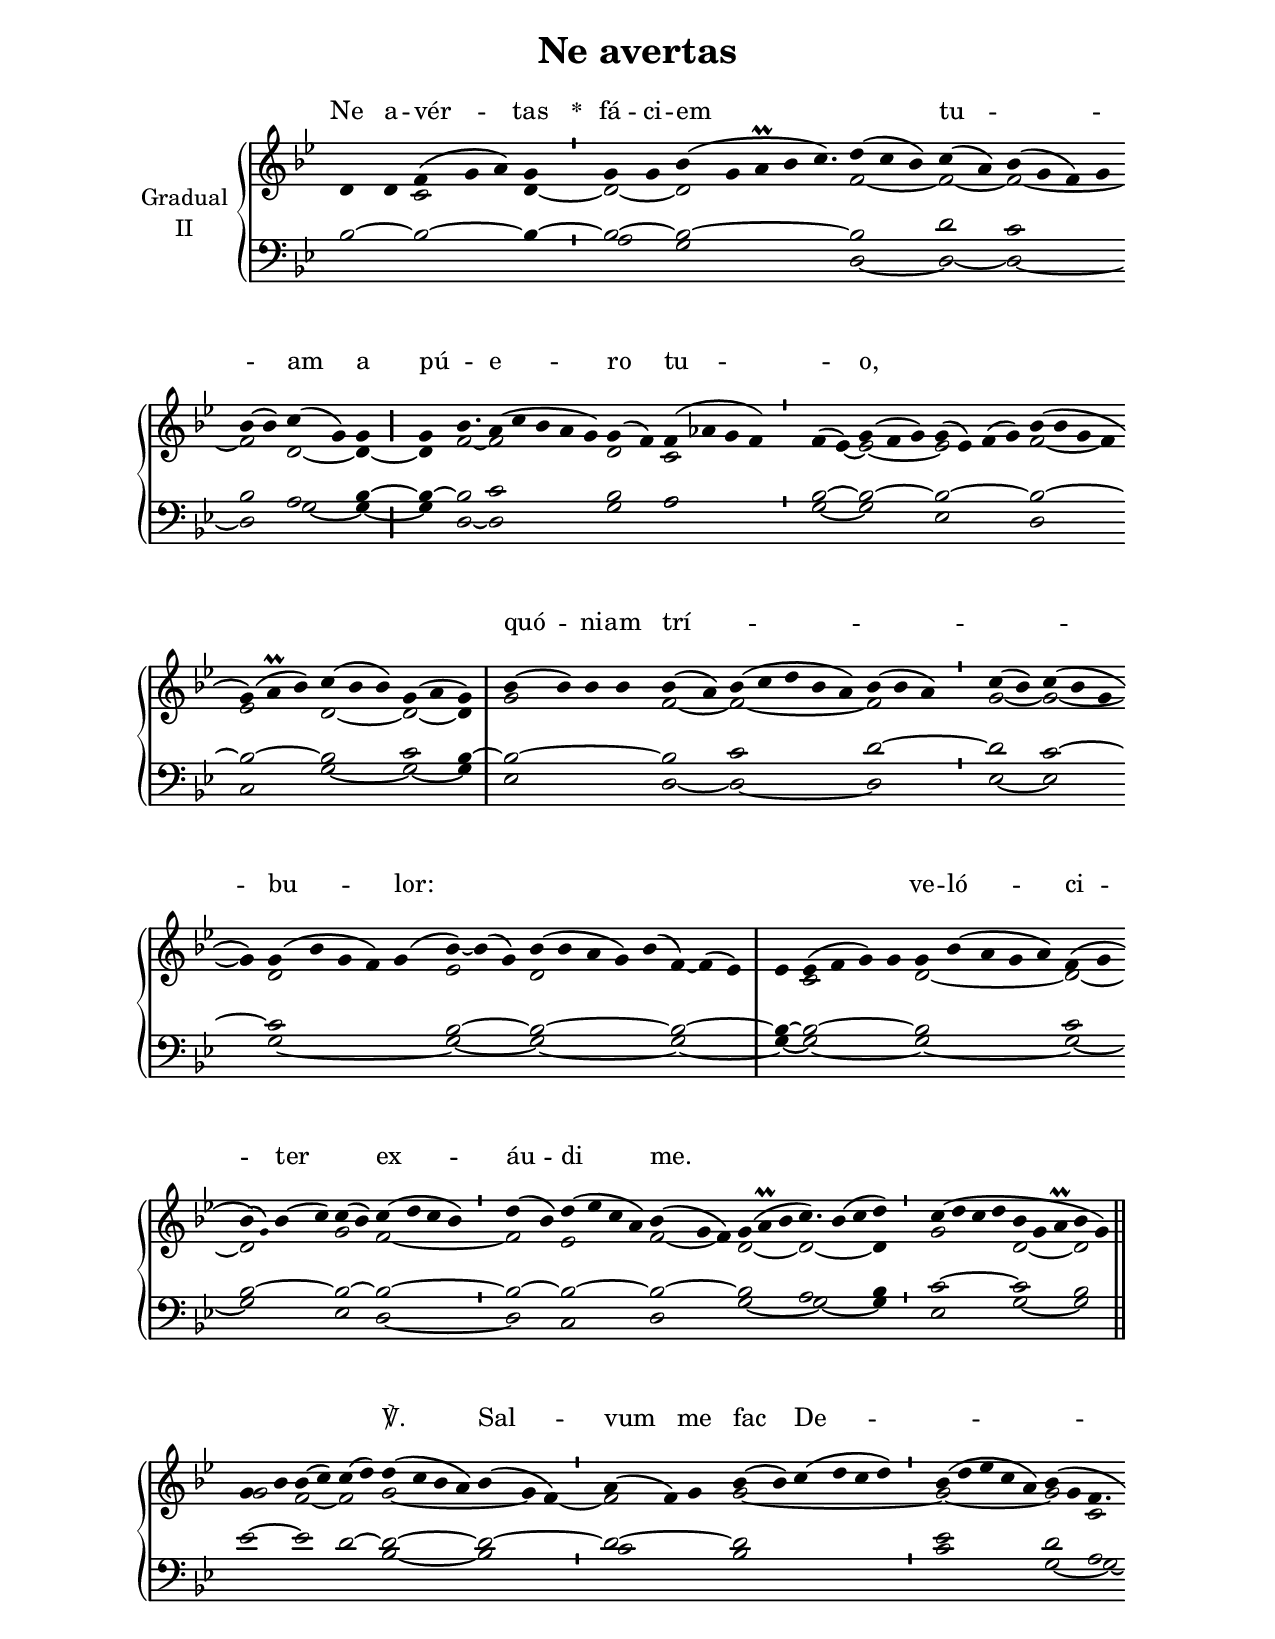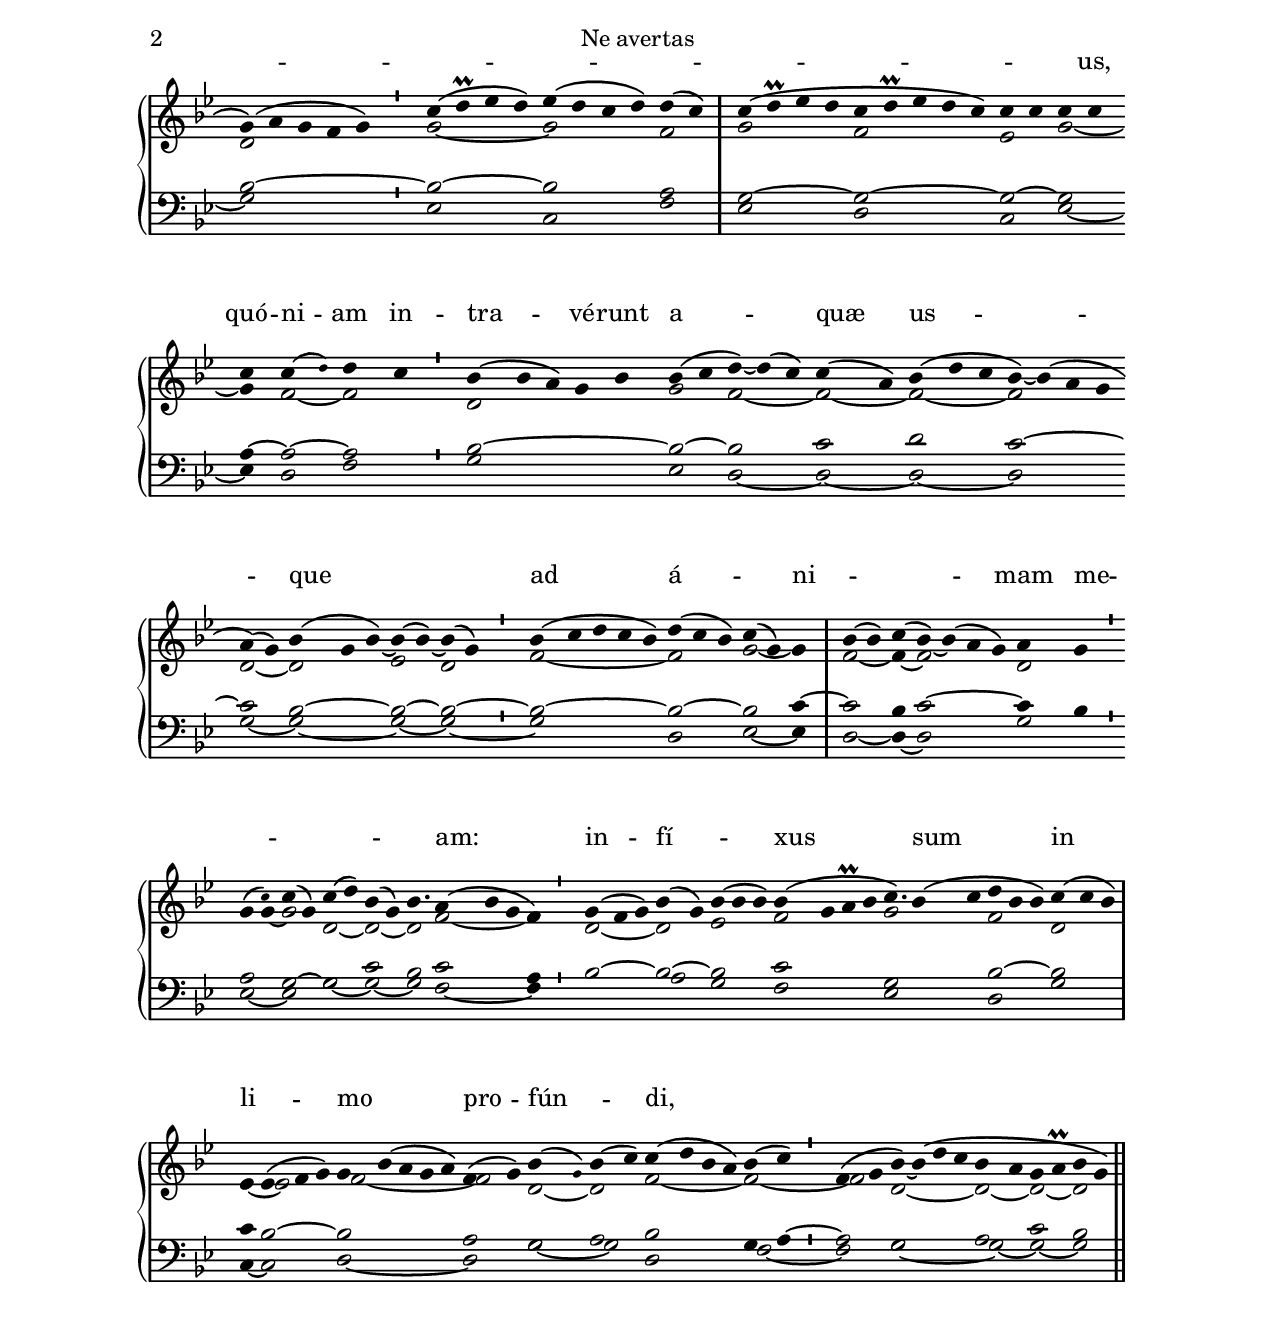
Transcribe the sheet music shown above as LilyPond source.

\version "2.18"
\include "gregorian.ly"
\include "noh2.ily"


%Page reference: page i.336
%(volume.page)

global = {
 \key g \minor
 \cadenzaOn 
}

\header {
  title = \markup \center-column {"Ne avertas" \vspace #1 }
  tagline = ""
  composer = ""
}

\paper {
 #(include-special-characters)
  oddHeaderMarkup = \markup \fill-line {
    \line {}
    \center-column {
      \on-the-fly #first-page     " "
      \on-the-fly #not-first-page "Ne avertas"
    }
    \line { \on-the-fly #print-page-number-check-first \fromproperty #'page:page-number-string }
  }
  evenHeaderMarkup = \markup \fill-line {
    \line { \on-the-fly #print-page-number-check-first \fromproperty #'page:page-number-string }
    \center-column { "Ne avertas" }
    \line {}
  }
}

chantText = \lyricmode {
Ne a -- vér -- tas 
\set stanza = " * " fá -- ci -- em _ tu -- _ _ _ am 
a pú -- _ e -- ro tu -- _ o, _ _ _ _ _ 
quó -- ni -- am trí -- _ _ _ _ bu -- lor: _ _ _ _ _ 
ve -- ló -- ci -- ter _ ex -- áu -- di me. _ _ _ _ _ _ _ ℣. 
Sal -- vum me fac De -- _ _ _ _ _ _ _ _ _ us, 
quó -- ni -- am in -- tra -- vé -- runt a -- quæ us -- que ad á -- _ ni -- _ _ mam me -- _ _ _ _ _ am: 
in -- fí -- _ xus sum in li -- _ mo _ pro -- fún -- _ di, _ _ 
et non est _ 
\set stanza = " * " sub -- stán -- ti -- a. _ _ _ }

chantMusic = {
\tieDown   d'4 d'4 f'4 ( g'4 a'4) g'4 \divisioMinima
 g'4 g'4 bes'4 ( g'4 a'\prall bes'4 c''4.) d''4 ( c''4 bes'4) c''4 ( a'4) bes'4 ( g'4 f'4) g'4 \forceBreak
 bes'4 ( bes'4) c''4 ( g'4) g'4 \divisioMaior
 g'4 bes'4. a'4 ( c''4 bes'4 a'4 g'4) g'4 ( f'4)  f'4 ( aes'4 g'4 f'4) \divisioMinima
 f'4 ( ees'4) g'4 ( f'4 g'4) g'4 ( ees'4) f'4 ( g'4) bes'4 ( bes'4 g'4 f'4 \forceBreak
) g'4 ( a'\prall bes'4) c''4 ( bes'4 bes'4) g'4 ( a'4 g'4) \divisioMaxima
 bes'4 ( bes'4) bes'4 bes'4 bes'4 ( a'4) bes'4 ( c''4 d''4 bes'4 a'4) bes'4 ( bes'4 a'4) \divisioMinima
 c''4 ( bes'4) c''4 ( bes'4 g'4 \forceBreak
) g'4 g'4 ( bes'4 g'4 f'4) g'4 ( bes'4) ~ bes'4 ( g'4) bes'4 ( bes'4 a'4 g'4) bes'4 ( f'4) ~ f'4 ( ees'4) \divisioMaxima
 ees'4 ees'4 ( f'4 g'4) g'4 g'4 bes'4 ( a'4 g'4 a'4) f'4 ( g'4 \forceBreak
) bes'4 ( \once \tweak #'font-size #-4 g' ) bes'4 ( c''4) c''4 ( bes'4) c''4 ( d''4 c''4 bes'4) \divisioMinima
 d''4 ( bes'4) d''4 ( ees''4 c''4 a'4) bes'4 ( g'4 f'4) g'4 ( a'\prall bes'4 c''4.) bes'4 ( c''4 d''4) \divisioMinima
 c''4 ( d''4 c''4 d''4 bes'4 g'4 a'\prall bes'4 g'4) \finalis \forceBreak

 g'4 bes'4 bes'4 ( c''4) c''4 ( d''4) d''4 ( c''4 bes'4 a'4) bes'4 ( g'4 f'4) \divisioMinima
 a'4 ( f'4) g'4 bes'4 ( bes'4) c''4 ( d''4 c''4 d''4) \divisioMinima
 bes'4 ( d''4 ees''4 c''4 a'4) bes'4 ( g'4 f'4. \forceBreak
) g'4 ( a'4 g'4 f'4 g'4) \divisioMinima
 c''4 ( d''\prall ees''4 d''4) ees''4 ( d''4 c''4 d''4) d''4 ( c''4) \divisioMaxima
 c''4 ( d''\prall ees''4 d''4 c''4 d''\prall ees''4 d''4 c''4) c''4 c''4 c''4 c''4 \forceBreak
 c''4 c''4 ( \once \tweak #'font-size #-4 d'' ) d''4 c''4 \divisioMinima
 bes'4 ( bes'4 a'4) g'4 bes'4 bes'4 ( c''4 d''4) ~ d''4 ( c''4) c''4 ( a'4) bes'4 ( d''4 c''4 bes'4) ~ bes'4 ( a'4 g'4 \forceBreak
) a'4 ( g'4) bes'4 ( g'4 bes'4) ~ bes'4 ( bes'4) ~ bes'4 ( g'4) \divisioMinima
 bes'4 ( c''4 d''4 c''4 bes'4) d''4 ( c''4 bes'4) c''4 ( g'4) g'4 \divisioMaxima
 bes'4 ( bes'4) c''4 ( bes'4) ~ bes'4 ( a'4 g'4) a'4 g'4 \divisioMinima \forceBreak

 g'4 ( \once \tweak #'font-size #-4 c'' ) c''4 ( g'4) c''4 ( d''4) bes'4 ( g'4) bes'4. a'4 ( bes'4 g'4 f'4) \divisioMinima
 g'4 ( f'4 g'4) bes'4 ( g'4) bes'4 ( bes'4 bes'4) bes'4 ( g'4 a'\prall bes'4 c''4.) bes'4 ( c''4 d''4 bes'4 bes'4) c''4 ( c''4 bes'4) \divisioMaxima \forceBreak

 ees'4 ees'4 ( f'4 g'4) g'4 bes'4 ( a'4 g'4 a'4)  f'4 ( g'4) bes'4 ( \once \tweak #'font-size #-4 g' ) bes'4 ( c''4) c''4 ( d''4 bes'4 a'4) bes'4 ( c''4) \divisioMinima
 f'4 ( g'4 bes'4) ~ bes'4 ( d''4 c''4 bes'4 a'4 g'4 a'\prall bes'4 g'4) \finalis

}

altoMusic = {
r2 c'2*3/2 d'4 ~ \divisioMinima
d'2 ~ d'2*11/4 f'2*3/2 ~ f'2 ~ f'2*4/2 ~ f'2 d'2 ~ d'4 ~ \divisioMaior
d'4 f'2*3/4 ~ f'2*5/2 d'2 c'2*4/2 \divisioMinima
f'4 ees'4 ~ ees'2*3/2 ~ ees'2*4/2 f'2*3/2 ~ f'4 ees'2*3/2 d'2*3/2 ~ d'2 ~ d'4 \divisioMaxima
g'2*4/2 f'2 ~ f'2*5/2 ~ f'2*3/2 \divisioMinima
g'2 ~ g'2*3/2 ~ g'4 d'2*5/2 ees'2*3/2 d'2*5/2 r2*3/2 \divisioMaxima
r4 c'2*4/2 d'2*5/2 ~ d'2 ~ d'2*4/2 g'2 f'2*4/2 ~ \divisioMinima
f'2 ees'2*4/2 f'2 ~ f'4 d'2*3/2 ~ d'2*7/4 ~ d'4 \divisioMinima
g'2*4/2 d'2*3/2 ~ d'2 \finalis
g'2 f'2 ~ f'2 g'2*5/2 ~ g'4 f'4 ~ \divisioMinima
f'2*3/2 g'2*6/2 ~ \divisioMinima
g'2*5/2 ~ g'2 c'2*3/4 d'2*5/2 \divisioMinima
g'2*4/2 ~ g'2*4/2 f'2 \divisioMaxima
g'2*4/2 f'2*5/2 ees'2 g'2 ~ g'4 f'2 ~ f'2 \divisioMinima
d'2*5/2 g'2 f'2*3/2 ~ f'2 ~ f'2*3/2 ~ f'2*4/2 d'2 ~ d'2*3/2 ees'2 d'2 \divisioMinima
f'2*5/2 ~ f'2*3/2 g'2 ~ g'4 \divisioMaxima
f'2 ~ f'4 ~ f'2*4/2 d'2 \divisioMinima
r4 g'4 ~ g'2 d'2 ~ d'2 ~ d'2*3/4 f'2*3/2 ~ f'4 \divisioMinima
d'2*3/2 ~ d'2 ees'2*3/2 f'2*4/2 g'2*7/4 f'2*3/2 d'2*3/2 \divisioMaxima
ees'4 ~ ees'2*3/2 f'2*5/2 ~ f'2 d'2 ~ d'2 f'2*4/2 ~ f'2 ~ \divisioMinima
f'2 d'2*4/2 ~ d'2 ~ d'2 ~ d'2 \finalis
}

tenorMusic = {
bes2 ~ bes2*3/2 ~ bes4 ~ \divisioMinima
bes2 ~ bes2*11/4 ~ bes2*3/2 d'2 c'2*4/2 bes2 a2 bes4 ~ \divisioMaior
bes4 ~ bes2*3/4 c'2*5/2 bes2 a2*4/2 \divisioMinima
bes2 ~ bes2*3/2 ~ bes2*4/2 ~ bes2*4/2 ~ bes2*3/2 ~ bes2*3/2 c'2 bes4 ~ \divisioMaxima
bes2*4/2 ~ bes2 c'2*5/2 d'2*3/2 ~ \divisioMinima
d'2 c'2*4/2 ~ c'2*5/2 bes2*3/2 ~ bes2*5/2 ~ bes2*3/2 ~ \divisioMaxima
bes4 ~ bes2*4/2 ~ bes2*5/2 c'2 bes2*4/2 ~ bes2 ~ bes2*4/2 ~ \divisioMinima
bes2 ~ bes2*4/2 ~ bes2*3/2 ~ bes2*3/2 a2*7/4 bes4 \divisioMinima
c'2*4/2 ~ c'2*3/2 bes2 \finalis
ees'2 ~ ees'2 d'2 ~ d'2*4/2 ~ d'2*3/2 ~ \divisioMinima
d'2*3/2 ~ d'2*6/2 \divisioMinima
ees'2*5/2 d'2 a2*3/4 bes2*5/2 ~ \divisioMinima
bes2*4/2 ~ bes2*4/2 a2 \divisioMaxima
g2*4/2 ~ g2*5/2 ~ g2 ~ g2 a4 ~ a2 ~ a2 \divisioMinima
bes2*5/2 ~ bes2 ~ bes2*3/2 c'2 d'2*3/2 c'2*4/2 ~ c'2 bes2*3/2 ~ bes2 ~ bes2 ~ \divisioMinima
bes2*5/2 ~ bes2*3/2 ~ bes2 c'4 ~ \divisioMaxima
c'2 bes4 c'2*4/2 ~ c'4 bes4 \divisioMinima
a2 g2 ~ g2 c'2 bes2*3/4 c'2*3/2 a4 \divisioMinima
bes2*3/2 ~ bes2 ~ bes2*3/2 c'2*4/2 g2*7/4 bes2*3/2 ~ bes2*3/2 \divisioMaxima
c'4 bes2*3/2 ~ bes2*5/2 a2 g2 a2 bes2*4/2 g4 a4 ~ \divisioMinima
a2 g2*4/2 a2 c'2 bes2 \finalis
}

bassMusic = {
r2*6/2 \divisioMinima
a2 g2*11/4 d2*3/2 ~ d2 ~ d2*4/2 ~ d2 g2 ~ g4 ~ \divisioMaior
g4 d2*3/4 ~ d2*5/2 g2 a2*4/2 \divisioMinima
g2 ~ g2*3/2 ees2*4/2 d2*4/2 c2*3/2 g2*3/2 ~ g2 ~ g4 \divisioMaxima
ees2*4/2 d2 ~ d2*5/2 ~ d2*3/2 \divisioMinima
ees2 ~ ees2*4/2 g2*5/2 ~ g2*3/2 ~ g2*5/2 ~ g2*3/2 ~ \divisioMaxima
g4 ~ g2*4/2 ~ g2*5/2 ~ g2 ~ g2*4/2 ees2 d2*4/2 ~ \divisioMinima
d2 c2*4/2 d2*3/2 g2*3/2 ~ g2*7/4 ~ g4 \divisioMinima
ees2*4/2 g2*3/2 ~ g2 \finalis
r2*6/2 bes2*4/2 ~ bes2*3/2 \divisioMinima
c'2*3/2 bes2*6/2 \divisioMinima
c'2*5/2 g2 ~ g2*3/4 ~ g2*5/2 \divisioMinima
ees2*4/2 c2*4/2 f2 \divisioMaxima
ees2*4/2 d2*5/2 c2 ees2 ~ ees4 d2 f2 \divisioMinima
g2*5/2 ees2 d2*3/2 ~ d2 ~ d2*3/2 ~ d2*4/2 g2 ~ g2*3/2 ~ g2 ~ g2 ~ \divisioMinima
g2*5/2 d2*3/2 ees2 ~ ees4 \divisioMaxima
d2 ~ d4 ~ d2*4/2 g2 \divisioMinima
ees2 ~ ees2 g2 ~ g2 ~ g2*3/4 f2*3/2 ~ f4 \divisioMinima
r2*3/2 a2 g2*3/2 f2*4/2 ees2*7/4 d2*3/2 g2*3/2 \divisioMaxima
c4 ~ c2*3/2 d2*5/2 ~ d2 g2 ~ g2 d2*4/2 f2 ~ \divisioMinima
f2 g2*4/2 ~ g2 ~ g2 ~ g2 \finalis
}

voiceLines = {
\voiceLineStyle


}

\score{
  <<
    \new GrandStaff <<
      \set GrandStaff.autoBeaming = ##f
      \set GrandStaff.instrumentName = \markup \center-column {
        "Gradual"
        "II"
      }
      \new Staff = up <<
        \new Voice = "chant" {
          \voiceOne \global \chantMusic
        }
        \new Voice {
          \voiceTwo \global \altoMusic
        }
      >>

      \new Staff = down <<
        \clef bass
        \new Voice {
          \voiceOne \global \tenorMusic
        }
        \new Voice {
          \voiceTwo \global \bassMusic
        }
	\new Voice {
        \voiceThree \global \voiceLines
        }
      >>
    >>
    \new Lyrics \lyricsto chant {
      \chantText
    }
  >>
  \layout{
  }
  \midi{
    \tempo 4 = 125
  }
}
